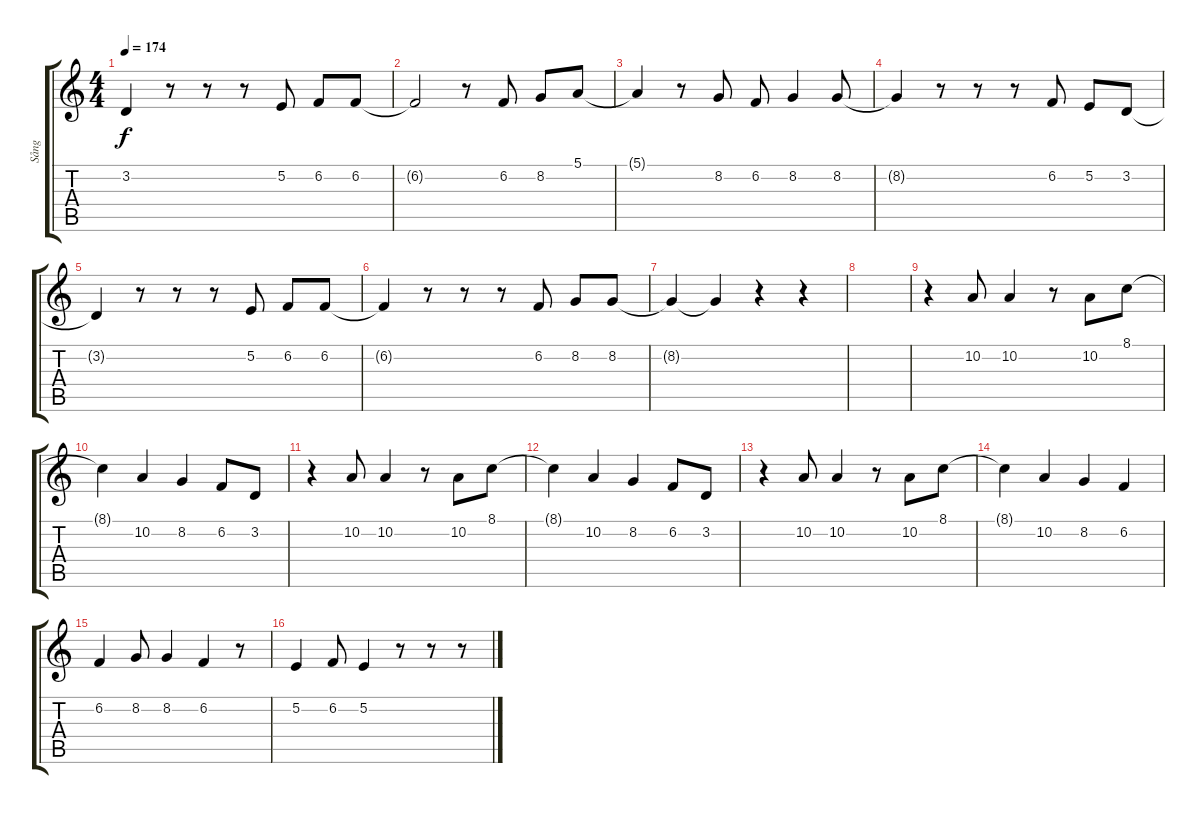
\track ("Sång" "Sång") {instrument choiraahs}
\staff {score tabs}
\tuning (E4 B3 G3 D3 A2 E2) {hide}
\ts (4 4)
\tempo 174
\clef g2
\ks c
3.2{t}.4{dy f} r.8 r.8 r.8 5.2.8 6.2.8 6.2.8 |
6.2{t}.2 r.8 6.2.8 8.2.8 5.1.8 |
5.1{t}.4 r.8 8.2.8 6.2.8 8.2.4 8.2.8 |
8.2{t}.4 r.8 r.8 r.8 6.2.8 5.2.8 3.2.8 |
3.2{t}.4 r.8 r.8 r.8 5.2.8 6.2.8 6.2.8 |
6.2{t}.4 r.8 r.8 r.8 6.2.8 8.2.8 8.2.8 |
8.2{t}.4 8.2{t}.4 r.4 r.4 |
|
r.4 10.2.8 10.2.4 r.8 10.2.8 8.1.8 |
8.1{t}.4 10.2.4 8.2.4 6.2.8 3.2.8 |
r.4 10.2.8 10.2.4 r.8 10.2.8 8.1.8 |
8.1{t}.4 10.2.4 8.2.4 6.2.8 3.2.8 |
r.4 10.2.8 10.2.4 r.8 10.2.8 8.1.8 |
8.1{t}.4 10.2.4 8.2.4 6.2.4 |
6.2.4 8.2.8 8.2.4 6.2.4 r.8 |
5.2.4 6.2.8 5.2.4 r.8 r.8 r.8
